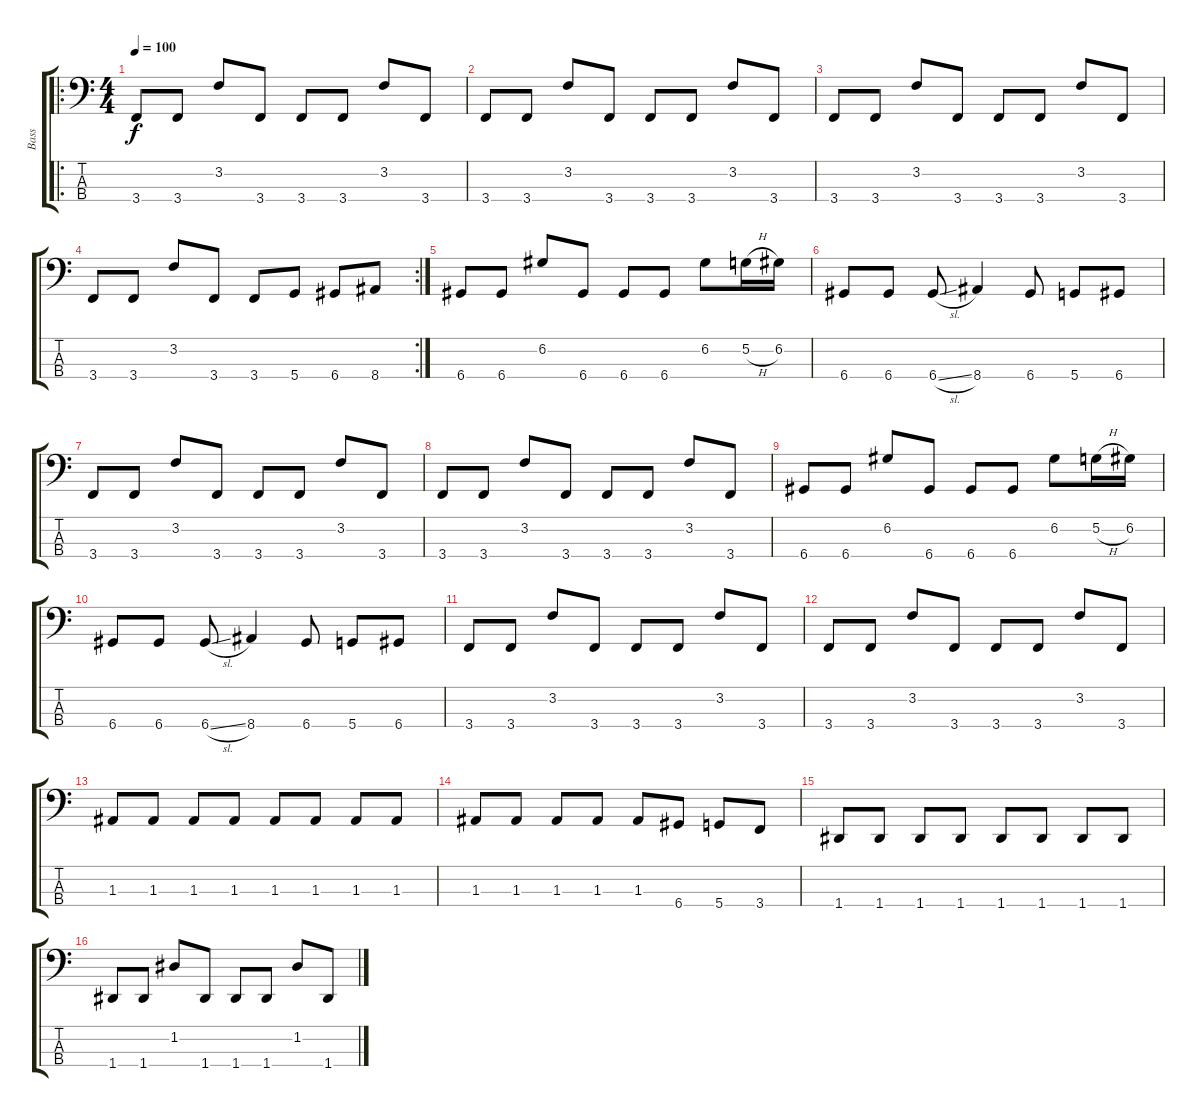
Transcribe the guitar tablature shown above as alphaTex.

\track ("Bass" "Bass") {instrument electricbassfinger}
\staff {score tabs}
\tuning (G2 D2 A1 D1) {hide}
\ro
\ts (4 4)
\tempo 100
\clef f4
\ks c
3.4.8{dy f} 3.4.8 3.2.8 3.4.8 3.4.8 3.4.8 3.2.8 3.4.8 |
3.4.8 3.4.8 3.2.8 3.4.8 3.4.8 3.4.8 3.2.8 3.4.8 |
3.4.8 3.4.8 3.2.8 3.4.8 3.4.8 3.4.8 3.2.8 3.4.8 |
\rc 2
3.4.8 3.4.8 3.2.8 3.4.8 3.4.8 5.4.8 6.4.8 8.4.8 |
6.4.8 6.4.8 6.2.8 6.4.8 6.4.8 6.4.8 6.2.8 5.2{h}.16 6.2.16 |
6.4.8 6.4.8 6.4{sl}.8 8.4.4 6.4.8 5.4.8 6.4.8 |
3.4.8 3.4.8 3.2.8 3.4.8 3.4.8 3.4.8 3.2.8 3.4.8 |
3.4.8 3.4.8 3.2.8 3.4.8 3.4.8 3.4.8 3.2.8 3.4.8 |
6.4.8 6.4.8 6.2.8 6.4.8 6.4.8 6.4.8 6.2.8 5.2{h}.16 6.2.16 |
6.4.8 6.4.8 6.4{sl}.8 8.4.4 6.4.8 5.4.8 6.4.8 |
3.4.8 3.4.8 3.2.8 3.4.8 3.4.8 3.4.8 3.2.8 3.4.8 |
3.4.8 3.4.8 3.2.8 3.4.8 3.4.8 3.4.8 3.2.8 3.4.8 |
1.3.8 1.3.8 1.3.8 1.3.8 1.3.8 1.3.8 1.3.8 1.3.8 |
1.3.8 1.3.8 1.3.8 1.3.8 1.3.8 6.4.8 5.4.8 3.4.8 |
1.4.8 1.4.8 1.4.8 1.4.8 1.4.8 1.4.8 1.4.8 1.4.8 |
1.4.8 1.4.8 1.2.8 1.4.8 1.4.8 1.4.8 1.2.8 1.4.8
